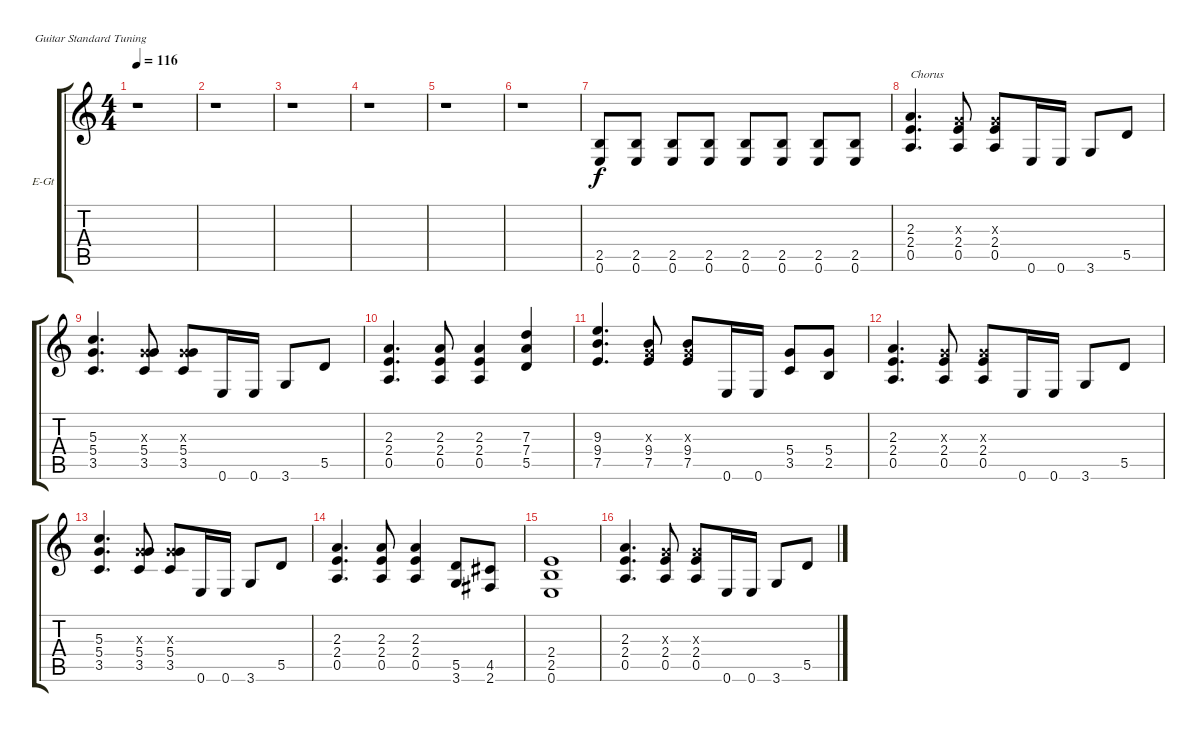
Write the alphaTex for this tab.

\bracketExtendMode groupsimilarinstruments
\firstSystemTrackNameOrientation horizontal
\otherSystemsTrackNameOrientation horizontal
\track ("Gtr. 2 (Loud)" "E-Gt") {instrument distortionguitar}
\staff {score tabs}
\tuning (E4 B3 G3 D3 A2 E2)
\ts (4 4)
\tempo 116
\clef g2
\ks c
r.1{dy f} |
r.1 |
r.1 |
r.1 |
r.1 |
r.1 |
(2.5 0.6).8 (2.5 0.6).8 (2.5 0.6).8 (2.5 0.6).8 (2.5 0.6).8 (2.5 0.6).8 (2.5 0.6).8 (2.5 0.6).8 |
(2.3 2.4 0.5).4{d txt "Chorus"} (0.3{x} 2.4 0.5).8 (0.3{x} 2.4 0.5).8 0.6.16 0.6.16 3.6.8 5.5.8 |
(5.3 5.4 3.5).4{d} (0.3{x} 5.4 3.5).8 (0.3{x} 5.4 3.5).8 0.6.16 0.6.16 3.6.8 5.5.8 |
(2.3 2.4 0.5).4{d} (2.3 2.4 0.5).8 (2.3 2.4 0.5).4 (7.3 7.4 5.5).4 |
(9.3 9.4 7.5).4{d} (0.3{x} 9.4 7.5).8 (0.3{x} 9.4 7.5).8 0.6.16 0.6.16 (5.4 3.5).8 (5.4 2.5).8 |
(2.3 2.4 0.5).4{d} (0.3{x} 2.4 0.5).8 (0.3{x} 2.4 0.5).8 0.6.16 0.6.16 3.6.8 5.5.8 |
(5.3 5.4 3.5).4{d} (0.3{x} 5.4 3.5).8 (0.3{x} 5.4 3.5).8 0.6.16 0.6.16 3.6.8 5.5.8 |
(2.3 2.4 0.5).4{d} (2.3 2.4 0.5).8 (2.3 2.4 0.5).4 (5.5 3.6).8 (4.5 2.6).8 |
(2.4 2.5 0.6).1 |
(2.3 2.4 0.5).4{d} (0.3{x} 2.4 0.5).8 (0.3{x} 2.4 0.5).8 0.6.16 0.6.16 3.6.8 5.5.8
